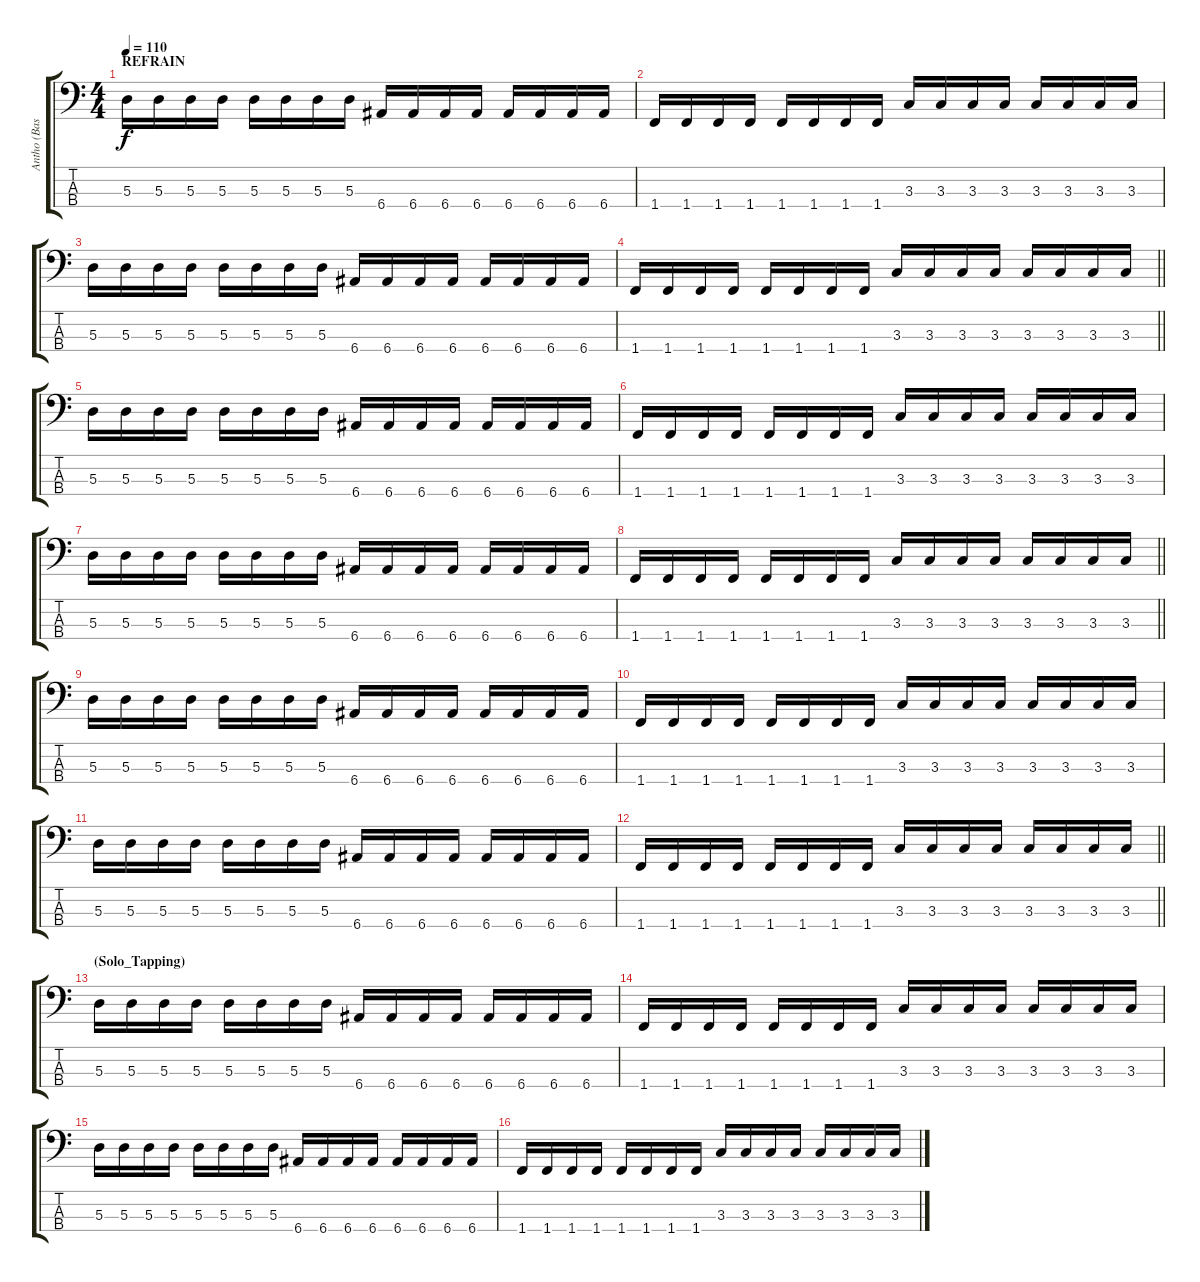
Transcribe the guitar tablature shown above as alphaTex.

\track ("Antho (Basse)" "Antho (Bas") {instrument electricbasspick}
\staff {score tabs}
\tuning (G2 D2 A1 E1) {hide}
\ts (4 4)
\section ("" "REFRAIN")
\tempo 110
\clef f4
\ks c
5.3.16{dy f} 5.3.16 5.3.16 5.3.16 5.3.16 5.3.16 5.3.16 5.3.16 6.4.16 6.4.16 6.4.16 6.4.16 6.4.16 6.4.16 6.4.16 6.4.16 |
1.4.16 1.4.16 1.4.16 1.4.16 1.4.16 1.4.16 1.4.16 1.4.16 3.3.16 3.3.16 3.3.16 3.3.16 3.3.16 3.3.16 3.3.16 3.3.16 |
5.3.16 5.3.16 5.3.16 5.3.16 5.3.16 5.3.16 5.3.16 5.3.16 6.4.16 6.4.16 6.4.16 6.4.16 6.4.16 6.4.16 6.4.16 6.4.16 |
\barLineRight lightlight
1.4.16 1.4.16 1.4.16 1.4.16 1.4.16 1.4.16 1.4.16 1.4.16 3.3.16 3.3.16 3.3.16 3.3.16 3.3.16 3.3.16 3.3.16 3.3.16 |
5.3.16 5.3.16 5.3.16 5.3.16 5.3.16 5.3.16 5.3.16 5.3.16 6.4.16 6.4.16 6.4.16 6.4.16 6.4.16 6.4.16 6.4.16 6.4.16 |
1.4.16 1.4.16 1.4.16 1.4.16 1.4.16 1.4.16 1.4.16 1.4.16 3.3.16 3.3.16 3.3.16 3.3.16 3.3.16 3.3.16 3.3.16 3.3.16 |
5.3.16 5.3.16 5.3.16 5.3.16 5.3.16 5.3.16 5.3.16 5.3.16 6.4.16 6.4.16 6.4.16 6.4.16 6.4.16 6.4.16 6.4.16 6.4.16 |
\barLineRight lightlight
1.4.16 1.4.16 1.4.16 1.4.16 1.4.16 1.4.16 1.4.16 1.4.16 3.3.16 3.3.16 3.3.16 3.3.16 3.3.16 3.3.16 3.3.16 3.3.16 |
5.3.16 5.3.16 5.3.16 5.3.16 5.3.16 5.3.16 5.3.16 5.3.16 6.4.16 6.4.16 6.4.16 6.4.16 6.4.16 6.4.16 6.4.16 6.4.16 |
1.4.16 1.4.16 1.4.16 1.4.16 1.4.16 1.4.16 1.4.16 1.4.16 3.3.16 3.3.16 3.3.16 3.3.16 3.3.16 3.3.16 3.3.16 3.3.16 |
5.3.16 5.3.16 5.3.16 5.3.16 5.3.16 5.3.16 5.3.16 5.3.16 6.4.16 6.4.16 6.4.16 6.4.16 6.4.16 6.4.16 6.4.16 6.4.16 |
\barLineRight lightlight
1.4.16 1.4.16 1.4.16 1.4.16 1.4.16 1.4.16 1.4.16 1.4.16 3.3.16 3.3.16 3.3.16 3.3.16 3.3.16 3.3.16 3.3.16 3.3.16 |
\section ("" "(Solo_Tapping)")
5.3.16 5.3.16 5.3.16 5.3.16 5.3.16 5.3.16 5.3.16 5.3.16 6.4.16 6.4.16 6.4.16 6.4.16 6.4.16 6.4.16 6.4.16 6.4.16 |
1.4.16 1.4.16 1.4.16 1.4.16 1.4.16 1.4.16 1.4.16 1.4.16 3.3.16 3.3.16 3.3.16 3.3.16 3.3.16 3.3.16 3.3.16 3.3.16 |
5.3.16 5.3.16 5.3.16 5.3.16 5.3.16 5.3.16 5.3.16 5.3.16 6.4.16 6.4.16 6.4.16 6.4.16 6.4.16 6.4.16 6.4.16 6.4.16 |
1.4.16 1.4.16 1.4.16 1.4.16 1.4.16 1.4.16 1.4.16 1.4.16 3.3.16 3.3.16 3.3.16 3.3.16 3.3.16 3.3.16 3.3.16 3.3.16
